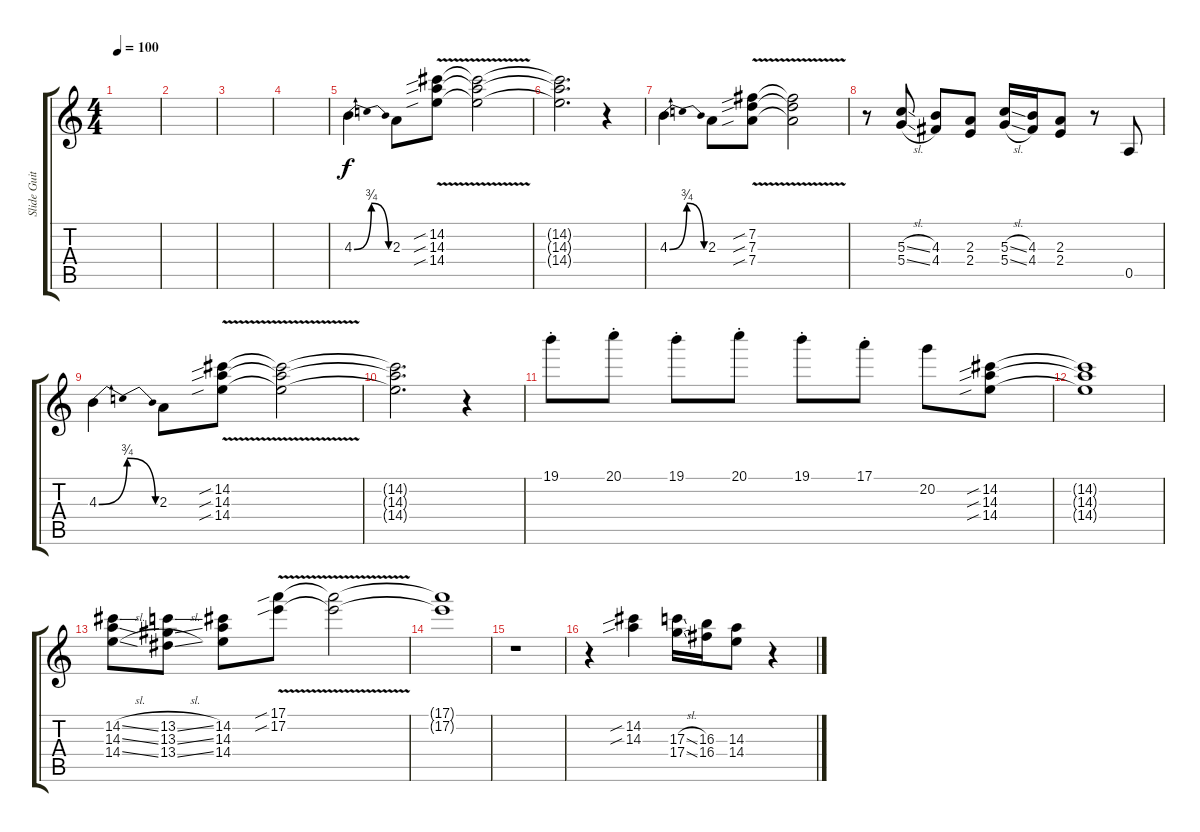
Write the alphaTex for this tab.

\track ("Slide Guitar" "Slide Guit") {instrument overdrivenguitar}
\staff {score tabs}
\tuning (E4 B3 G3 D3 A2 E2) {hide}
\ts (4 4)
\tempo 100
\clef g2
\ks c
|
|
|
|
4.3{be (bendrelease 0 0 10 3 20 3 60 0)}.4{volume 16} 2.3.8 (14.2{v sib} 14.3{v sib} 14.4{v sib}).8 (14.2{t} 14.3{t} 14.4{t}).2 |
(14.2{t} 14.3{t} 14.4{t}).2{d} r.4 |
4.3{be (bendrelease 0 0 10 3 20 3 60 0)}.4 2.3.8 (7.2{v sib} 7.3{v sib} 7.4{v sib}).8 (7.2{t} 7.3{t} 7.4{t}).2 |
r.8 (5.3{sl} 5.4{sl}).8 (4.3 4.4).8 (2.3 2.4).8 (5.3{sl} 5.4{sl}).16 (4.3 4.4).16 (2.3 2.4).8 r.8 0.5.8 |
4.3{be (bendrelease 0 0 10 3 20 3 60 0)}.4 2.3.8 (14.2{v sib} 14.3{v sib} 14.4{v sib}).8 (14.2{t} 14.3{t} 14.4{t}).2 |
(14.2{t} 14.3{t} 14.4{t}).2{d} r.4 |
19.1{st}.8 20.1{st}.8 19.1{st}.8 20.1{st}.8 19.1{st}.8 17.1{st}.8 20.2.8 (14.2{sib} 14.3{sib} 14.4{sib}).8 |
(14.2{t} 14.3{t} 14.4{t}).1 |
(14.2{sl} 14.3{sl} 14.4{sl}).8 (13.2{sl} 13.3{sl} 13.4{sl}).8 (14.2 14.3 14.4).8 (17.1{v sib} 17.2{v sib}).8 (17.1{t} 17.2{t}).2 |
(17.1{t} 17.2{t}).1 |
r.1 |
r.4 (14.2{sib} 14.3{sib}).4 (17.3{sl} 17.4{sl}).16 (16.3 16.4).16 (14.3 14.4).8 r.4
